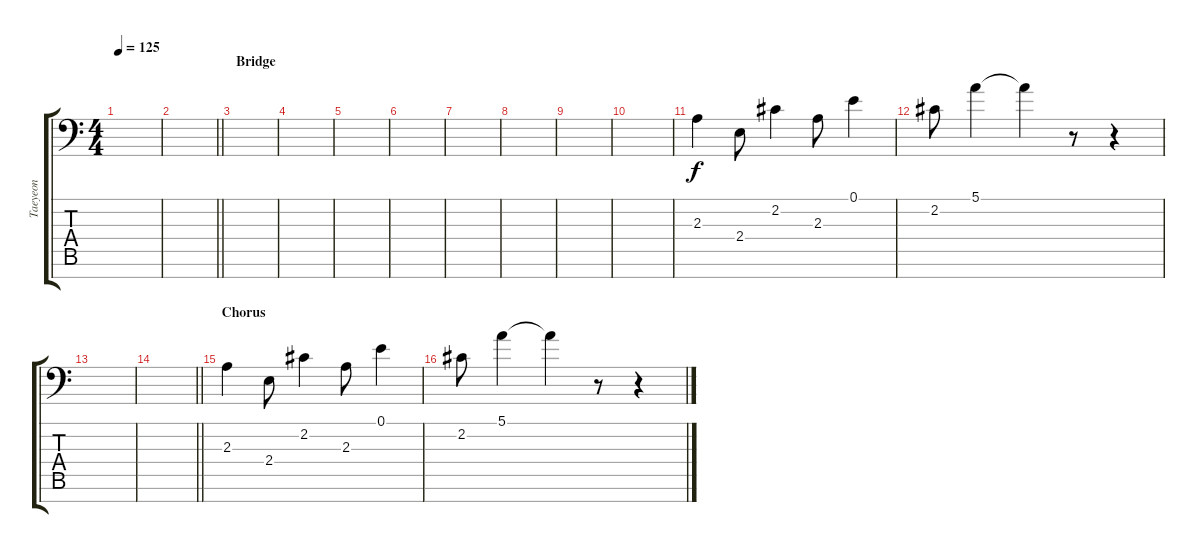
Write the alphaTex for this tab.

\track ("Taeyeon" "Taeyeon") {instrument flute}
\staff {score tabs}
\tuning (E4 B3 G3 D3 A2 E2 C-1) {hide}
\ts (4 4)
\tempo 125
\clef f4
\ks c
|
\barLineRight lightlight
|
\section ("" "Bridge")
|
|
|
|
|
|
|
|
2.3.4 2.4.8 2.2.4 2.3.8 0.1.4 |
2.2.8 5.1.4 5.1{t}.4 r.8 r.4 |
|
\barLineRight lightlight
|
\section ("" "Chorus")
2.3.4 2.4.8 2.2.4 2.3.8 0.1.4 |
2.2.8 5.1.4 5.1{t}.4 r.8 r.4
